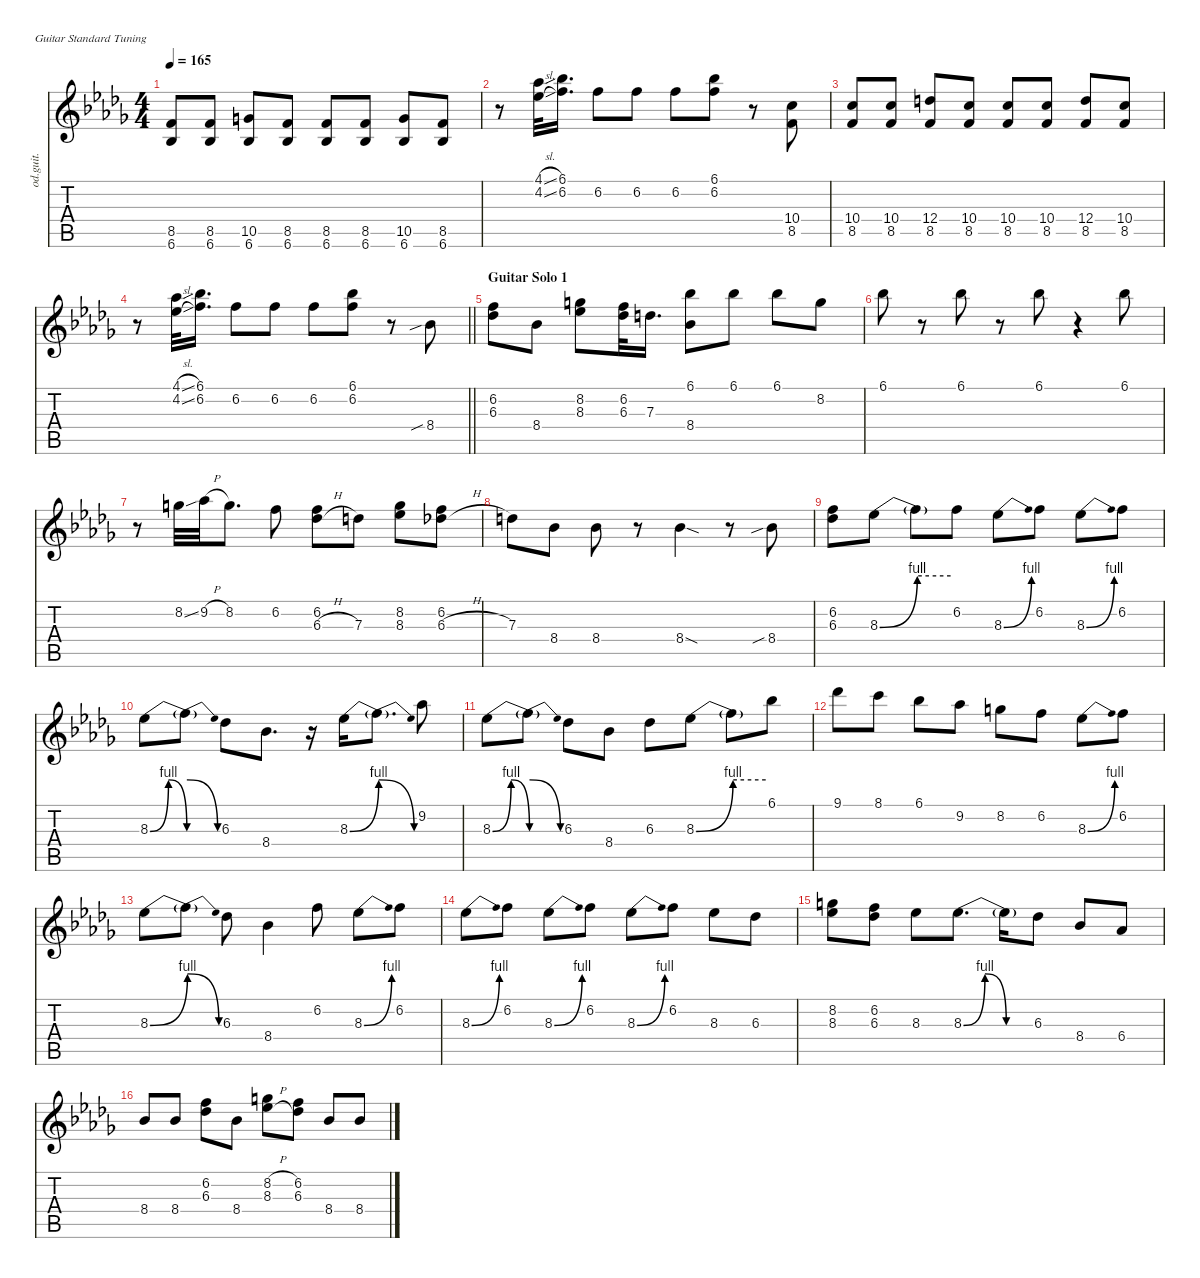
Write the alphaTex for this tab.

\defaultSystemsLayout 4
\hideDynamics
\bracketExtendMode nobrackets
\otherSystemsTrackNameOrientation horizontal
\track ("Track 4" "od.guit.") {instrument overdrivenguitar}
\staff {score tabs}
\tuning (E4 B3 G3 D3 A2 E2)
\ts (4 4)
\tempo 165
\clef g2
\ks bbminor
(8.5{acc forcenatural} 6.6{acc b}).8{dy f beam Up} (8.5{acc forcenatural} 6.6{acc b}).8{beam Up} (10.5{acc forcenatural} 6.6{acc b}).8{beam Up} (8.5{acc forcenatural} 6.6{acc b}).8{beam Up} (8.5{acc forcenatural} 6.6{acc b}).8{beam Up} (8.5{acc forcenatural} 6.6{acc b}).8{beam Up} (10.5{acc forcenatural} 6.6{acc b}).8{beam Up} (8.5{acc forcenatural} 6.6{acc b}).8{beam Up} |
r.8{beam Down} (4.1{sl acc b} 4.2{sl acc b}).32{beam Down} (6.1{acc b} 6.2{acc forcenatural}).16{d beam Down} 6.2{acc forcenatural}.8{beam Down} 6.2{acc forcenatural}.8{beam Down} 6.2{acc forcenatural}.8{beam Down} (6.1{acc b} 6.2{acc forcenatural}).8{beam Down} r.8{beam Down} (10.4{acc forcenatural} 8.5{acc forcenatural}).8{beam Up} |
(10.4{acc forcenatural} 8.5{acc forcenatural}).8{beam Up} (10.4{acc forcenatural} 8.5{acc forcenatural}).8{beam Up} (12.4{acc forcenatural} 8.5{acc forcenatural}).8{beam Up} (10.4{acc forcenatural} 8.5{acc forcenatural}).8{beam Up} (10.4{acc forcenatural} 8.5{acc forcenatural}).8{beam Up} (10.4{acc forcenatural} 8.5{acc forcenatural}).8{beam Up} (12.4{acc forcenatural} 8.5{acc forcenatural}).8{beam Up} (10.4{acc forcenatural} 8.5{acc forcenatural}).8{beam Up} |
\barLineRight lightlight
r.8{beam Down} (4.1{sl acc b} 4.2{sl acc b}).32{beam Down} (6.1{acc b} 6.2{acc forcenatural}).16{d beam Down} 6.2{acc forcenatural}.8{beam Down} 6.2{acc forcenatural}.8{beam Down} 6.2{acc forcenatural}.8{beam Down} (6.1{acc b} 6.2{acc forcenatural}).8{beam Down} r.8{beam Down} 8.4{sib acc b}.8{beam Down} |
\section ("" "Guitar Solo 1")
(6.2{acc forcenatural} 6.3{acc b}).8{beam Down} 8.4{acc b}.8{beam Down} (8.2{acc forcenatural} 8.3{acc b}).8{beam Down} (6.2{acc forcenatural} 6.3{acc b}).32{beam Down} 7.3{acc forcenatural}.16{d beam Down} (6.1{acc b} 8.4{acc b}).8{beam Down} 6.1{acc b}.8{beam Down} 6.1{acc b}.8{beam Down} 8.2{acc forcenatural}.8{beam Down} |
6.1{acc b}.8{beam Down} r.8{beam Down} 6.1{acc b}.8{beam Down} r.8{beam Down} 6.1{acc b}.8{beam Down} r.4{beam Down} 6.1{acc b}.8{beam Down} |
r.8{beam Down} 8.2{ss acc forcenatural}.32{beam Down} 9.2{h acc b}.32{beam Down} 8.2{acc forcenatural}.8{d beam Down} 6.2{acc forcenatural}.8{beam Down} (6.2{acc forcenatural} 6.3{h acc b}).8{beam Down} 7.3{acc forcenatural}.8{beam Down} (8.2{acc forcenatural} 8.3{acc b}).8{beam Down} (6.2{acc forcenatural} 6.3{h acc b}).8{beam Down} |
7.3{acc forcenatural}.8{beam Down} 8.4{acc b}.8{beam Down} 8.4{acc b}.8{beam Down} r.8{beam Down} 8.4{sod acc b}.4{beam Down} r.8{beam Down} 8.4{sib acc b}.8{beam Down} |
(6.2{acc forcenatural} 6.3{acc b}).8{beam Down} 8.3{be (bend 0 0 60 4) acc b}.8{beam Down} 8.3{be (hold 0 4 60 4) t}.8{beam Down} 6.2{acc forcenatural}.8{beam Down} 8.3{be (bend 0 0 15 4) acc b}.8{beam Down} 6.2{acc forcenatural}.8{beam Down} 8.3{be (bend 0 0 15 4) acc b}.8{beam Down} 6.2{acc forcenatural}.8{beam Down} |
8.3{be (bendrelease 0 0 30 4 30 4 60 0) acc b}.8{beam Down} 8.3{be (release 0 4 60 0) t}.8{beam Down} 6.3{acc b}.8{beam Down} 8.4{acc b}.8{d beam Down} r.16{beam Down} 8.3{be (bend 0 0 60 4) acc b}.16{beam Down} 8.3{be (release 0 4 60 0) t}.8{d beam Down} 9.2{acc b}.8{beam Down} |
8.3{be (bendrelease 0 0 30 4 30 4 60 0) acc b}.8{beam Down} 8.3{be (release 0 4 60 0) t}.8{beam Down} 6.3{acc b}.8{beam Down} 8.4{acc b}.8{beam Down} 6.3{acc b}.8{beam Down} 8.3{be (bend 0 0 60 4) acc b}.8{beam Down} 8.3{be (hold 0 4 60 4) t}.8{beam Down} 6.1{acc b}.8{beam Down} |
9.1{acc b}.8{beam Down} 8.1{acc forcenatural}.8{beam Down} 6.1{acc b}.8{beam Down} 9.2{acc b}.8{beam Down} 8.2{acc forcenatural}.8{beam Down} 6.2{acc forcenatural}.8{beam Down} 8.3{be (bend 0 0 15 4) acc b}.8{beam Down} 6.2{acc forcenatural}.8{beam Down} |
8.3{be (bend 0 0 60 4) acc b}.8{beam Down} 8.3{be (release 0 4 60 0) t}.8{beam Down} 6.3{acc b}.8{beam Down} 8.4{acc b}.4{beam Down} 6.2{acc forcenatural}.8{beam Down} 8.3{be (bend 0 0 15 4) acc b}.8{beam Down} 6.2{acc forcenatural}.8{beam Down} |
8.3{be (bend 0 0 15 4) acc b}.8{beam Down} 6.2{acc forcenatural}.8{beam Down} 8.3{be (bend 0 0 15 4) acc b}.8{beam Down} 6.2{acc forcenatural}.8{beam Down} 8.3{be (bend 0 0 15 4) acc b}.8{beam Down} 6.2{acc forcenatural}.8{beam Down} 8.3{acc b}.8{beam Down} 6.3{acc b}.8{beam Down} |
(8.2{acc forcenatural} 8.3{acc b}).8{beam Down} (6.2{acc forcenatural} 6.3{acc b}).8{beam Down} 8.3{acc b}.8{beam Down} 8.3{be (bendrelease 0 0 30 4 30 4 60 0) acc b}.8{d beam Down} 8.3{be (hold 0 0 60 0) t acc b}.16{beam Down} 6.3{acc b}.8{beam Down} 8.4{acc b}.8{beam Up} 6.4{acc b}.8{beam Up} |
8.4{acc b}.8{beam Up} 8.4{acc b}.8{beam Up} (6.2{acc forcenatural} 6.3{acc b}).8{beam Down} 8.4{acc b}.8{beam Down} (8.2{h acc forcenatural} 8.3{h acc b}).8{beam Down} (6.2{acc forcenatural} 6.3{acc b}).8{beam Down} 8.4{acc b}.8{beam Up} 8.4{acc b}.8{beam Up}
